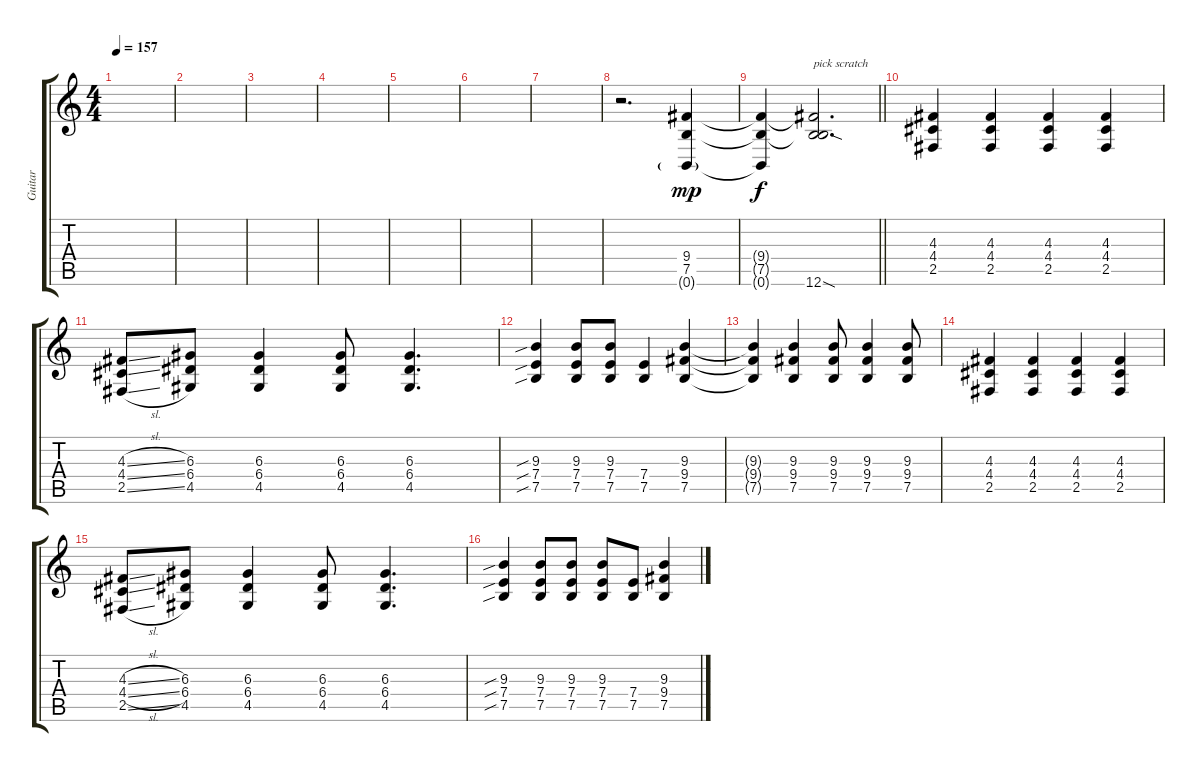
\track ("Guitar" "Guitar") {instrument distortionguitar}
\staff {score tabs}
\tuning (B3 Gb3 D3 A2 E2 B1) {hide}
\ts (4 4)
\tempo 157
\clef g2
\ks c
|
|
|
|
|
|
|
r.2{d} (9.4 7.5 0.6{g}).4{dy mp} |
\barLineRight lightlight
(9.4{t} 7.5{t} 0.6{t}).4{dy f} (9.4{t} 7.5{t} 12.6{sod}).2{d txt "pick scratch"} |
\section ("" "")
(4.3 4.4 2.5).4 (4.3 4.4 2.5).4 (4.3 4.4 2.5).4 (4.3 4.4 2.5).4 |
(4.3{sl} 4.4{ss} 2.5{sl}).8 (6.3 6.4 4.5).8 (6.3 6.4 4.5).4 (6.3 6.4 4.5).8 (6.3 6.4 4.5).4{d} |
(9.3{sib} 7.4{sib} 7.5{sib}).4 (9.3 7.4 7.5).8 (9.3 7.4 7.5).8 (7.4 7.5).4 (9.3 9.4 7.5).4 |
(9.3{t} 9.4{t} 7.5{t}).4 (9.3 9.4 7.5).4 (9.3 9.4 7.5).8 (9.3 9.4 7.5).4 (9.3 9.4 7.5).8 |
(4.3 4.4 2.5).4 (4.3 4.4 2.5).4 (4.3 4.4 2.5).4 (4.3 4.4 2.5).4 |
(4.3{sl} 4.4{sl} 2.5{sl}).8 (6.3 6.4 4.5).8 (6.3 6.4 4.5).4 (6.3 6.4 4.5).8 (6.3 6.4 4.5).4{d} |
(9.3{sib} 7.4{sib} 7.5{sib}).4 (9.3 7.4 7.5).8 (9.3 7.4 7.5).8 (9.3 7.4 7.5).8 (7.4 7.5).8 (9.3 9.4 7.5).4
